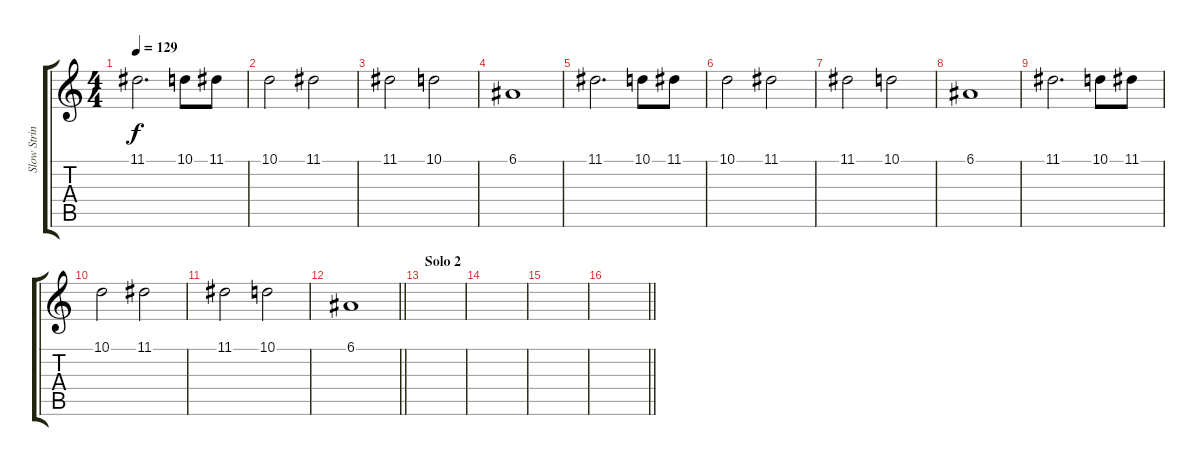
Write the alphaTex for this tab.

\track ("Slow Strings" "Slow Strin") {instrument synthstrings1}
\staff {score tabs}
\tuning (E4 B3 G3 D3 A2 E2) {hide}
\ts (4 4)
\tempo 129
\clef g2
\ks c
11.1.2{d dy f} 10.1.8 11.1.8 |
10.1.2 11.1.2 |
11.1.2 10.1.2 |
6.1.1 |
11.1.2{d} 10.1.8 11.1.8 |
10.1.2 11.1.2 |
11.1.2 10.1.2 |
6.1.1 |
11.1.2{d} 10.1.8 11.1.8 |
10.1.2 11.1.2 |
11.1.2 10.1.2 |
\barLineRight lightlight
6.1.1 |
\section ("" "Solo 2")
|
|
|
\barLineRight lightlight
